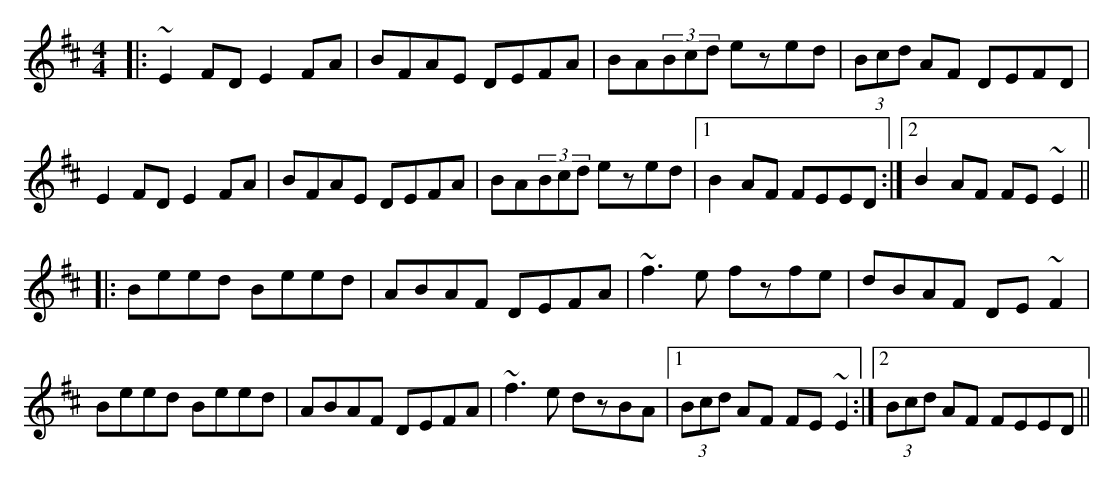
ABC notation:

X:1
M:4/4
K:Edor
|:~E2FD E2FA|BFAE DEFA|BA(3Bcd ezed|(3Bcd AF DEFD|
E2FD E2FA|BFAE DEFA|BA(3Bcd ezed|1 B2AF FEED:|2 B2AF FE~E2||
|:Beed Beed|ABAF DEFA|~f3e fzfe|dBAF DE~F2|
Beed Beed|ABAF DEFA|~f3e dzBA|1 (3Bcd AF FE~E2:|2 (3Bcd AF FEED||
